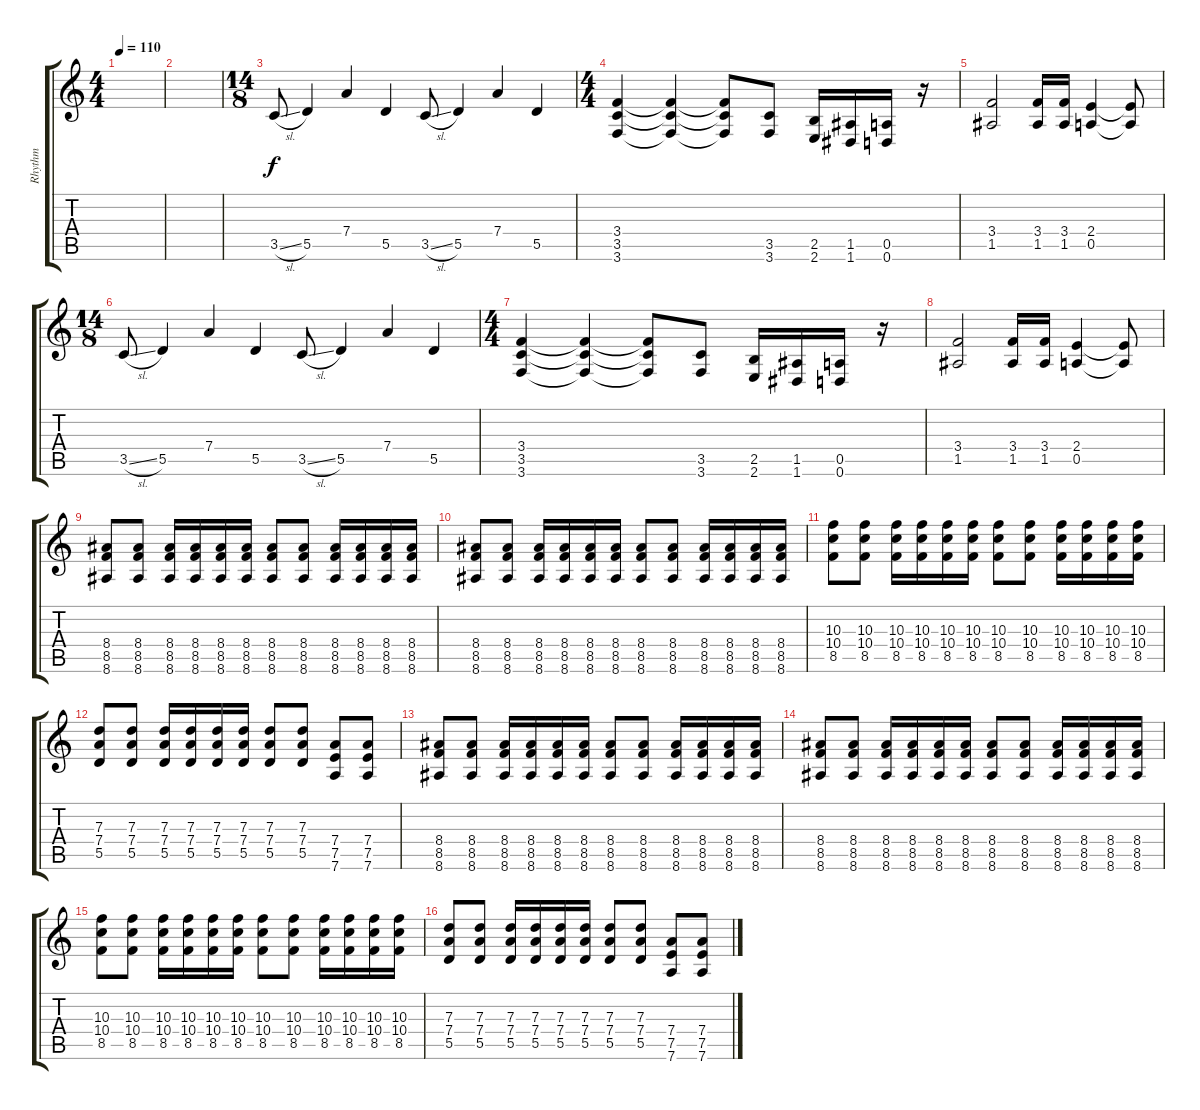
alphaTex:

\track ("Rhythm" "Rhythm") {instrument distortionguitar}
\staff {score tabs}
\tuning (E4 B3 G3 D3 A2 D2) {hide}
\ts (4 4)
\tempo 110
\clef g2
\ks c
|
|
\ts (14 8)
3.5{sl}.8 5.5.4 7.4.4 5.5.4 3.5{sl}.8 5.5.4 7.4.4 5.5.4 |
\ts (4 4)
(3.4 3.5 3.6).4 (3.4{t} 3.5{t} 3.6{t}).4 (3.4{t} 3.5{t} 3.6{t}).8 (3.5 3.6).8 (2.5 2.6).16 (1.5 1.6).16 (0.5 0.6).16 r.16 |
(3.4 1.5).2 (3.4 1.5).16 (3.4 1.5).16 (2.4 0.5).4 (2.4{t} 0.5{t}).8 |
\ts (14 8)
3.5{sl}.8 5.5.4 7.4.4 5.5.4 3.5{sl}.8 5.5.4 7.4.4 5.5.4 |
\ts (4 4)
(3.4 3.5 3.6).4 (3.4{t} 3.5{t} 3.6{t}).4 (3.4{t} 3.5{t} 3.6{t}).8 (3.5 3.6).8 (2.5 2.6).16 (1.5 1.6).16 (0.5 0.6).16 r.16 |
(3.4 1.5).2 (3.4 1.5).16 (3.4 1.5).16 (2.4 0.5).4 (2.4{t} 0.5{t}).8 |
(8.4 8.5 8.6).8 (8.4 8.5 8.6).8 (8.4 8.5 8.6).16 (8.4 8.5 8.6).16 (8.4 8.5 8.6).16 (8.4 8.5 8.6).16 (8.4 8.5 8.6).8 (8.4 8.5 8.6).8 (8.4 8.5 8.6).16 (8.4 8.5 8.6).16 (8.4 8.5 8.6).16 (8.4 8.5 8.6).16 |
(8.4 8.5 8.6).8 (8.4 8.5 8.6).8 (8.4 8.5 8.6).16 (8.4 8.5 8.6).16 (8.4 8.5 8.6).16 (8.4 8.5 8.6).16 (8.4 8.5 8.6).8 (8.4 8.5 8.6).8 (8.4 8.5 8.6).16 (8.4 8.5 8.6).16 (8.4 8.5 8.6).16 (8.4 8.5 8.6).16 |
(10.3 10.4 8.5).8 (10.3 10.4 8.5).8 (10.3 10.4 8.5).16 (10.3 10.4 8.5).16 (10.3 10.4 8.5).16 (10.3 10.4 8.5).16 (10.3 10.4 8.5).8 (10.3 10.4 8.5).8 (10.3 10.4 8.5).16 (10.3 10.4 8.5).16 (10.3 10.4 8.5).16 (10.3 10.4 8.5).16 |
(7.3 7.4 5.5).8 (7.3 7.4 5.5).8 (7.3 7.4 5.5).16 (7.3 7.4 5.5).16 (7.3 7.4 5.5).16 (7.3 7.4 5.5).16 (7.3 7.4 5.5).8 (7.3 7.4 5.5).8 (7.4 7.5 7.6).8 (7.4 7.5 7.6).8 |
(8.4 8.5 8.6).8 (8.4 8.5 8.6).8 (8.4 8.5 8.6).16 (8.4 8.5 8.6).16 (8.4 8.5 8.6).16 (8.4 8.5 8.6).16 (8.4 8.5 8.6).8 (8.4 8.5 8.6).8 (8.4 8.5 8.6).16 (8.4 8.5 8.6).16 (8.4 8.5 8.6).16 (8.4 8.5 8.6).16 |
(8.4 8.5 8.6).8 (8.4 8.5 8.6).8 (8.4 8.5 8.6).16 (8.4 8.5 8.6).16 (8.4 8.5 8.6).16 (8.4 8.5 8.6).16 (8.4 8.5 8.6).8 (8.4 8.5 8.6).8 (8.4 8.5 8.6).16 (8.4 8.5 8.6).16 (8.4 8.5 8.6).16 (8.4 8.5 8.6).16 |
(10.3 10.4 8.5).8 (10.3 10.4 8.5).8 (10.3 10.4 8.5).16 (10.3 10.4 8.5).16 (10.3 10.4 8.5).16 (10.3 10.4 8.5).16 (10.3 10.4 8.5).8 (10.3 10.4 8.5).8 (10.3 10.4 8.5).16 (10.3 10.4 8.5).16 (10.3 10.4 8.5).16 (10.3 10.4 8.5).16 |
(7.3 7.4 5.5).8 (7.3 7.4 5.5).8 (7.3 7.4 5.5).16 (7.3 7.4 5.5).16 (7.3 7.4 5.5).16 (7.3 7.4 5.5).16 (7.3 7.4 5.5).8 (7.3 7.4 5.5).8 (7.4 7.5 7.6).8 (7.4 7.5 7.6).8
